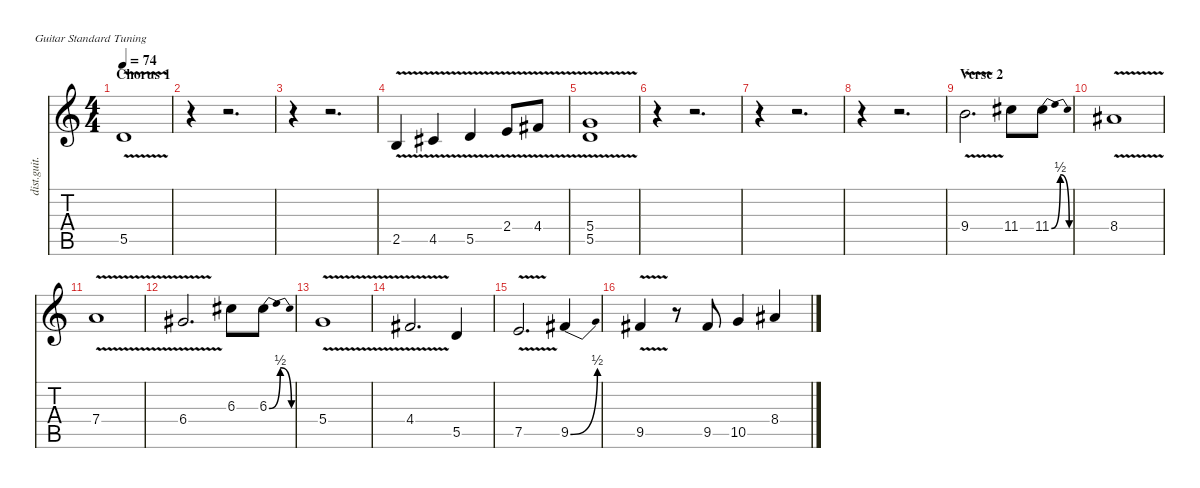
\defaultSystemsLayout 4
\hideDynamics
\bracketExtendMode nobrackets
\otherSystemsTrackNameOrientation horizontal
\track ("Fill Guitar #2" "dist.guit.") {instrument distortionguitar}
\staff {score tabs}
\tuning (E4 B3 G3 D3 A2 E2)
\ts (4 4)
\section ("" "Chorus 1")
\tempo 74
\clef g2
\ks c
5.5{v}.1{dy f beam Up} |
r.4{beam Down} r.2{d beam Down} |
r.4{beam Down} r.2{d beam Down} |
2.5{v}.4{beam Up} 4.5{v acc #}.4{beam Up} 5.5{v}.4{beam Up} 2.4{v}.8{beam Up} 4.4{v acc #}.8{beam Up} |
(5.4{v} 5.5{v}).1{beam Up} |
r.4{beam Down} r.2{d beam Down} |
r.4{beam Down} r.2{d beam Down} |
r.4{beam Down} r.2{d beam Down} |
\section ("" "Verse 2")
9.4{v}.2{d beam Down} 11.4{acc #}.8{beam Down} 11.4{be (bendrelease 0 0 30 2 30 2 60 0) acc #}.8{beam Down} |
8.4{v acc #}.1{beam Up} |
7.4{v}.1{beam Up} |
6.4{v acc #}.2{d beam Up} 6.3{acc #}.8{beam Down} 6.3{be (bendrelease 0 0 30 2 30 2 60 0) acc #}.8{beam Down} |
5.4{v}.1{beam Up} |
4.4{v acc #}.2{d beam Up} 5.5.4{beam Up} |
7.5{v}.2{d beam Up} 9.5{be (bend 0 0 30 2) acc #}.4{beam Up} |
9.5{v acc #}.4{beam Up} r.8{beam Up} 9.5{acc #}.8{beam Up} 10.5.4{beam Up} 8.4{acc #}.4{beam Up}
